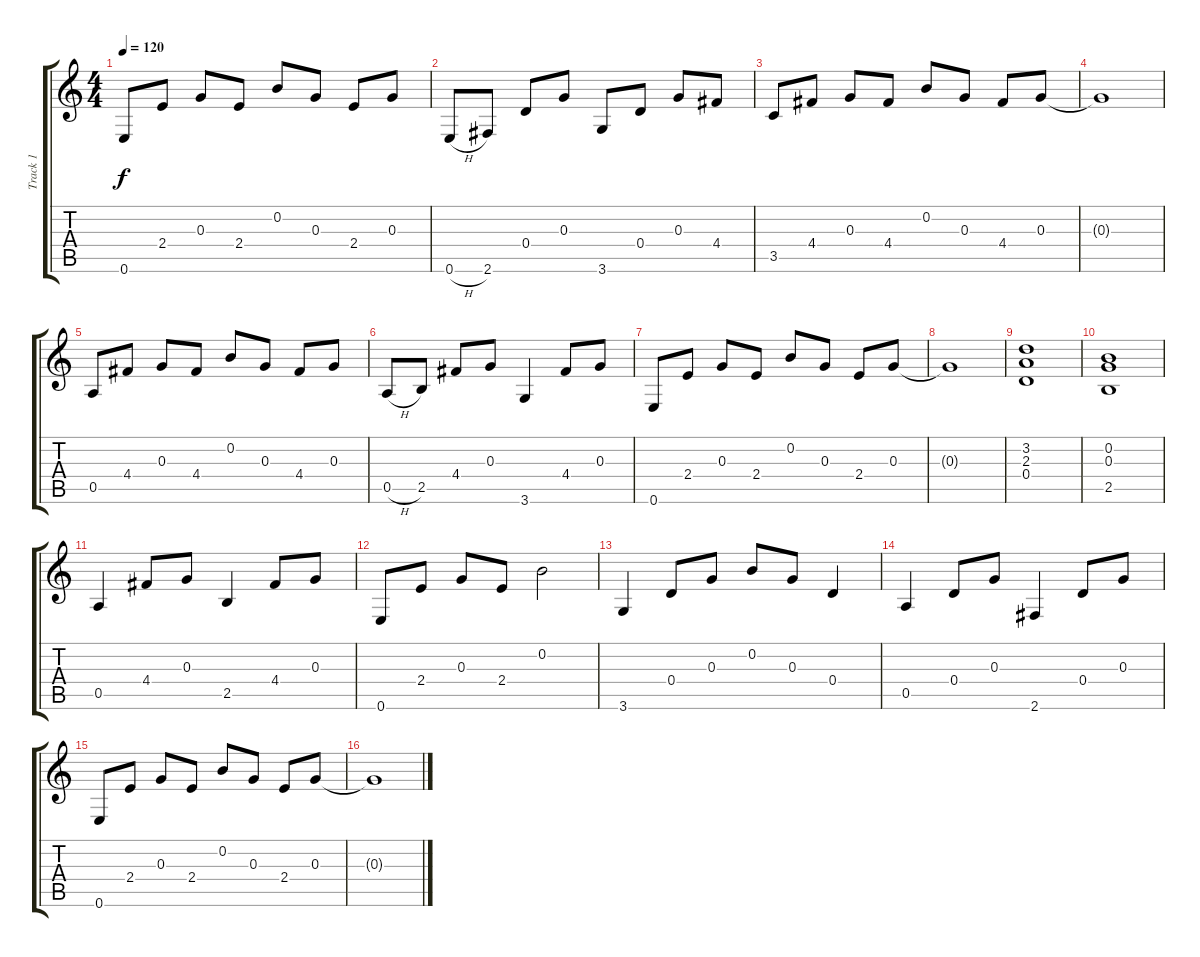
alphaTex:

\track ("Track 1" "Track 1") {instrument acousticguitarsteel}
\staff {score tabs}
\tuning (E4 B3 G3 D3 A2 E2) {hide}
\ts (4 4)
\tempo 120
\clef g2
\ks c
0.6.8{dy f} 2.4.8 0.3.8 2.4.8 0.2.8 0.3.8 2.4.8 0.3.8 |
0.6{h}.8 2.6.8 0.4.8 0.3.8 3.6.8 0.4.8 0.3.8 4.4.8 |
3.5.8 4.4.8 0.3.8 4.4.8 0.2.8 0.3.8 4.4.8 0.3.8 |
0.3{t}.1 |
0.5.8 4.4.8 0.3.8 4.4.8 0.2.8 0.3.8 4.4.8 0.3.8 |
0.5{h}.8 2.5.8 4.4.8 0.3.8 3.6.4 4.4.8 0.3.8 |
0.6.8 2.4.8 0.3.8 2.4.8 0.2.8 0.3.8 2.4.8 0.3.8 |
0.3{t}.1 |
(3.2 2.3 0.4).1 |
(0.2 0.3 2.5).1 |
0.5.4 4.4.8 0.3.8 2.5.4 4.4.8 0.3.8 |
0.6.8 2.4.8 0.3.8 2.4.8 0.2.2 |
3.6.4 0.4.8 0.3.8 0.2.8 0.3.8 0.4.4 |
0.5.4 0.4.8 0.3.8 2.6.4 0.4.8 0.3.8 |
0.6.8 2.4.8 0.3.8 2.4.8 0.2.8 0.3.8 2.4.8 0.3.8 |
0.3{t}.1
